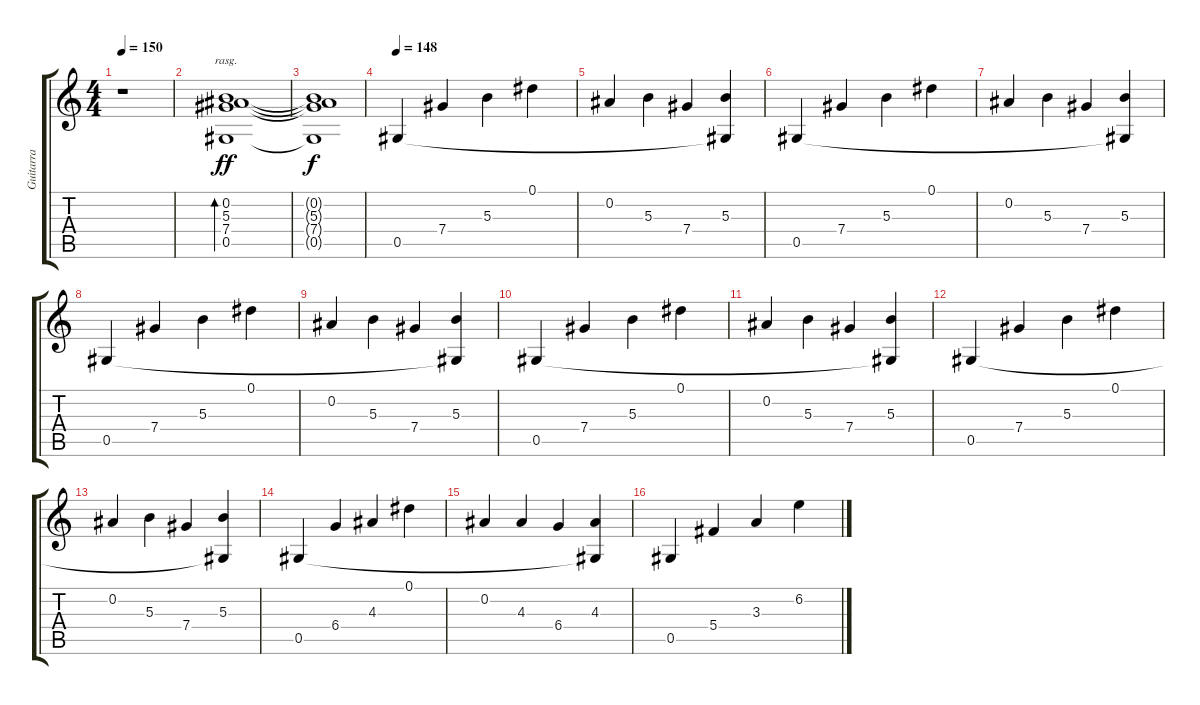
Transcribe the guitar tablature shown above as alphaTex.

\track ("Guitarra" "Guitarra") {instrument acousticguitarsteel}
\staff {score tabs}
\tuning (Eb4 Bb3 Gb3 Db3 Ab2 Eb2) {hide}
\ts (4 4)
\tempo 150
\clef g2
\ks c
r.1{dy ff instrument acousticguitarsteel} |
(0.2 5.3 7.4 0.5).1{bd 480 rasg ii} |
(0.2{t} 5.3{t} 7.4{t} 0.5{t}).1{dy f} |
\tempo 148
0.5.4 7.4.4 5.3.4 0.1.4 |
0.2.4 5.3.4 7.4.4 (5.3 0.5{t}).4 |
0.5.4 7.4.4 5.3.4 0.1.4 |
0.2.4 5.3.4 7.4.4 (5.3 0.5{t}).4 |
0.5.4 7.4.4 5.3.4 0.1.4 |
0.2.4 5.3.4 7.4.4 (5.3 0.5{t}).4 |
0.5.4 7.4.4 5.3.4 0.1.4 |
0.2.4 5.3.4 7.4.4 (5.3 0.5{t}).4 |
0.5.4 7.4.4 5.3.4 0.1.4 |
0.2.4 5.3.4 7.4.4 (5.3 0.5{t}).4 |
0.5.4 6.4.4 4.3.4 0.1.4 |
0.2.4 4.3.4 6.4.4 (4.3 0.5{t}).4 |
0.5.4 5.4.4 3.3.4 6.2.4
